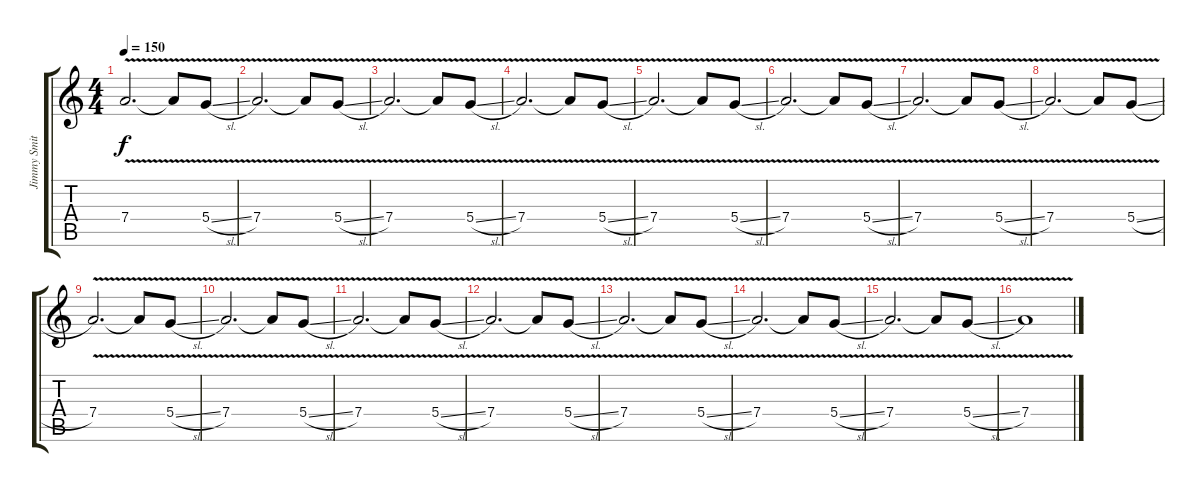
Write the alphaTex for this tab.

\track ("Jimmy Smith (Guitar)" "Jimmy Smit") {instrument electricguitarclean}
\staff {score tabs}
\tuning (E4 B3 G3 D3 A2 E2) {hide}
\ts (4 4)
\tempo 150
\clef g2
\ks c
7.4{v}.2{d dy f} 7.4{t}.8 5.4{v sl}.8 |
7.4{v}.2{d} 7.4{t}.8 5.4{v sl}.8 |
7.4{v}.2{d} 7.4{t}.8 5.4{v sl}.8 |
7.4{v}.2{d} 7.4{t}.8 5.4{v sl}.8 |
7.4{v}.2{d} 7.4{t}.8 5.4{v sl}.8 |
7.4{v}.2{d} 7.4{t}.8 5.4{v sl}.8 |
7.4{v}.2{d} 7.4{t}.8 5.4{v sl}.8 |
7.4{v}.2{d} 7.4{t}.8 5.4{v sl}.8 |
7.4{v}.2{d} 7.4{t}.8 5.4{v sl}.8 |
7.4{v}.2{d} 7.4{t}.8 5.4{v sl}.8 |
7.4{v}.2{d} 7.4{t}.8 5.4{v sl}.8 |
7.4{v}.2{d} 7.4{t}.8 5.4{v sl}.8 |
7.4{v}.2{d} 7.4{t}.8 5.4{v sl}.8 |
7.4{v}.2{d} 7.4{t}.8 5.4{v sl}.8 |
7.4{v}.2{d} 7.4{t}.8 5.4{v sl}.8 |
7.4{v}.1
